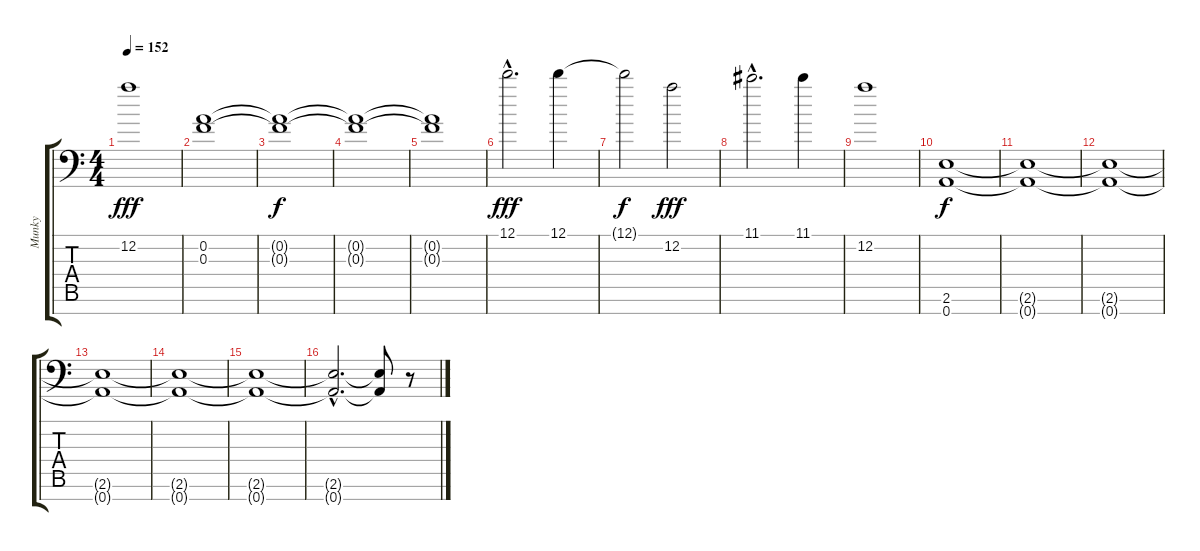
\track ("Munky" "Munky") {instrument overdrivenguitar}
\staff {score tabs}
\tuning (D4 A3 F3 C3 G2 D2 A1) {hide}
\ts (4 4)
\tempo 152
\clef f4
\ks c
12.2.1{dy fff} |
(0.2 0.3).1 |
(0.2{t} 0.3{t}).1{dy f} |
(0.2{t} 0.3{t}).1 |
(0.2{t} 0.3{t}).1 |
12.1{hac}.2{d dy fff} 12.1.4 |
12.1{t}.2{dy f} 12.2.2{dy fff} |
11.1{hac}.2{d} 11.1.4 |
12.2.1 |
(2.6 0.7).1{dy f} |
(2.6{t} 0.7{t}).1 |
(2.6{t} 0.7{t}).1 |
(2.6{t} 0.7{t}).1 |
(2.6{t} 0.7{t}).1 |
(2.6{t} 0.7{t}).1 |
(2.6{hac t} 0.7{hac t}).2{d} (2.6{t} 0.7{t}).8 r.8
